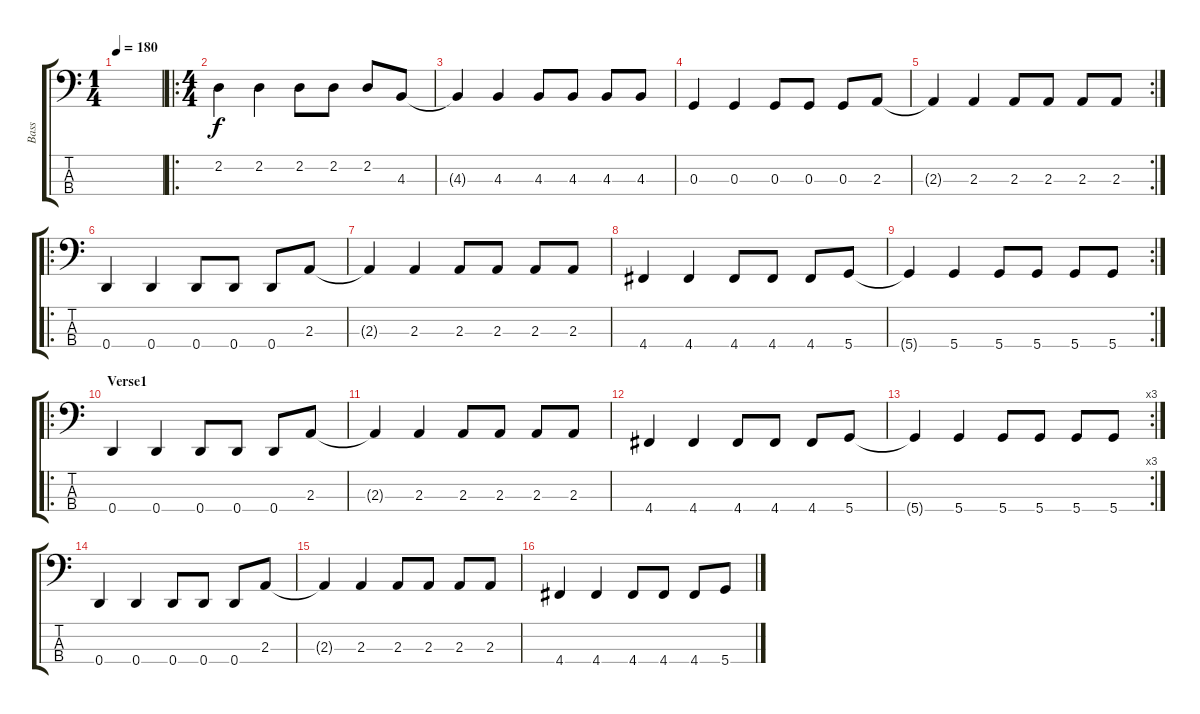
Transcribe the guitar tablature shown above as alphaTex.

\track ("Bass" "Bass") {instrument electricbasspick}
\staff {score tabs}
\tuning (F2 C2 G1 D1) {hide}
\ts (1 4)
\tempo 180
\clef f4
\ks c
|
\ro
\ts (4 4)
2.2.4 2.2.4 2.2.8 2.2.8 2.2.8 4.3.8 |
4.3{t}.4 4.3.4 4.3.8 4.3.8 4.3.8 4.3.8 |
0.3.4 0.3.4 0.3.8 0.3.8 0.3.8 2.3.8 |
\rc 2
2.3{t}.4 2.3.4 2.3.8 2.3.8 2.3.8 2.3.8 |
\ro
0.4.4 0.4.4 0.4.8 0.4.8 0.4.8 2.3.8 |
2.3{t}.4 2.3.4 2.3.8 2.3.8 2.3.8 2.3.8 |
4.4.4 4.4.4 4.4.8 4.4.8 4.4.8 5.4.8 |
\rc 2
5.4{t}.4 5.4.4 5.4.8 5.4.8 5.4.8 5.4.8 |
\ro
\section ("" "Verse1")
0.4.4 0.4.4 0.4.8 0.4.8 0.4.8 2.3.8 |
2.3{t}.4 2.3.4 2.3.8 2.3.8 2.3.8 2.3.8 |
4.4.4 4.4.4 4.4.8 4.4.8 4.4.8 5.4.8 |
\rc 3
5.4{t}.4 5.4.4 5.4.8 5.4.8 5.4.8 5.4.8 |
0.4.4 0.4.4 0.4.8 0.4.8 0.4.8 2.3.8 |
2.3{t}.4 2.3.4 2.3.8 2.3.8 2.3.8 2.3.8 |
4.4.4 4.4.4 4.4.8 4.4.8 4.4.8 5.4.8
